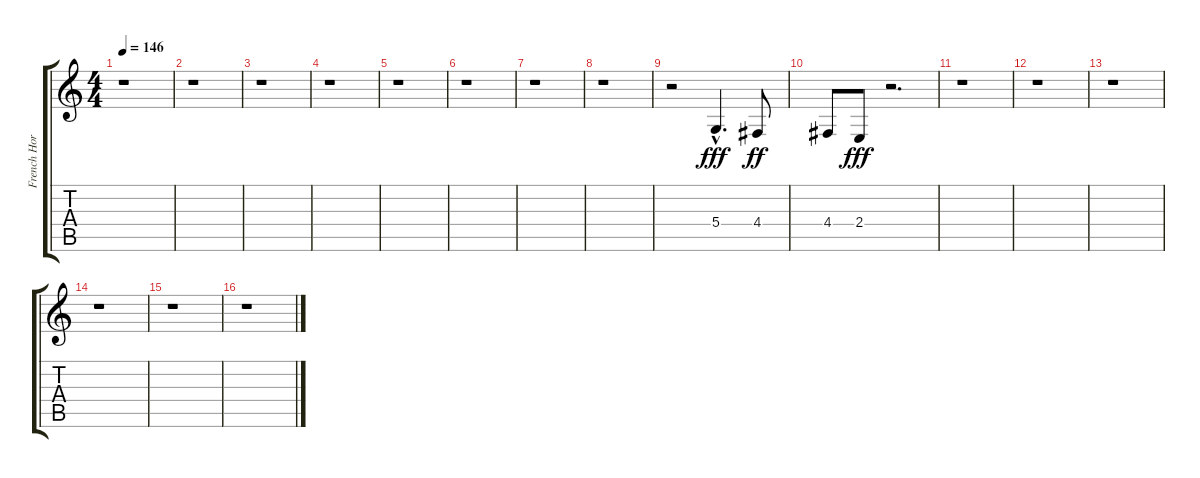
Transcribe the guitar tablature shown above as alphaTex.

\track ("French Horn" "French Hor") {instrument frenchhorn}
\staff {score tabs}
\tuning (E4 B3 G3 D3 A2 D2) {hide}
\ts (4 4)
\tempo 146
\clef g2
\ks c
r.1{dy fff} |
r.1 |
r.1 |
r.1 |
r.1 |
r.1 |
r.1 |
r.1 |
r.2 5.4{hac}.4{d} 4.4.8{dy ff} |
4.4.8 2.4.8{dy fff} r.2{d} |
r.1 |
r.1 |
r.1 |
r.1 |
r.1 |
r.1
